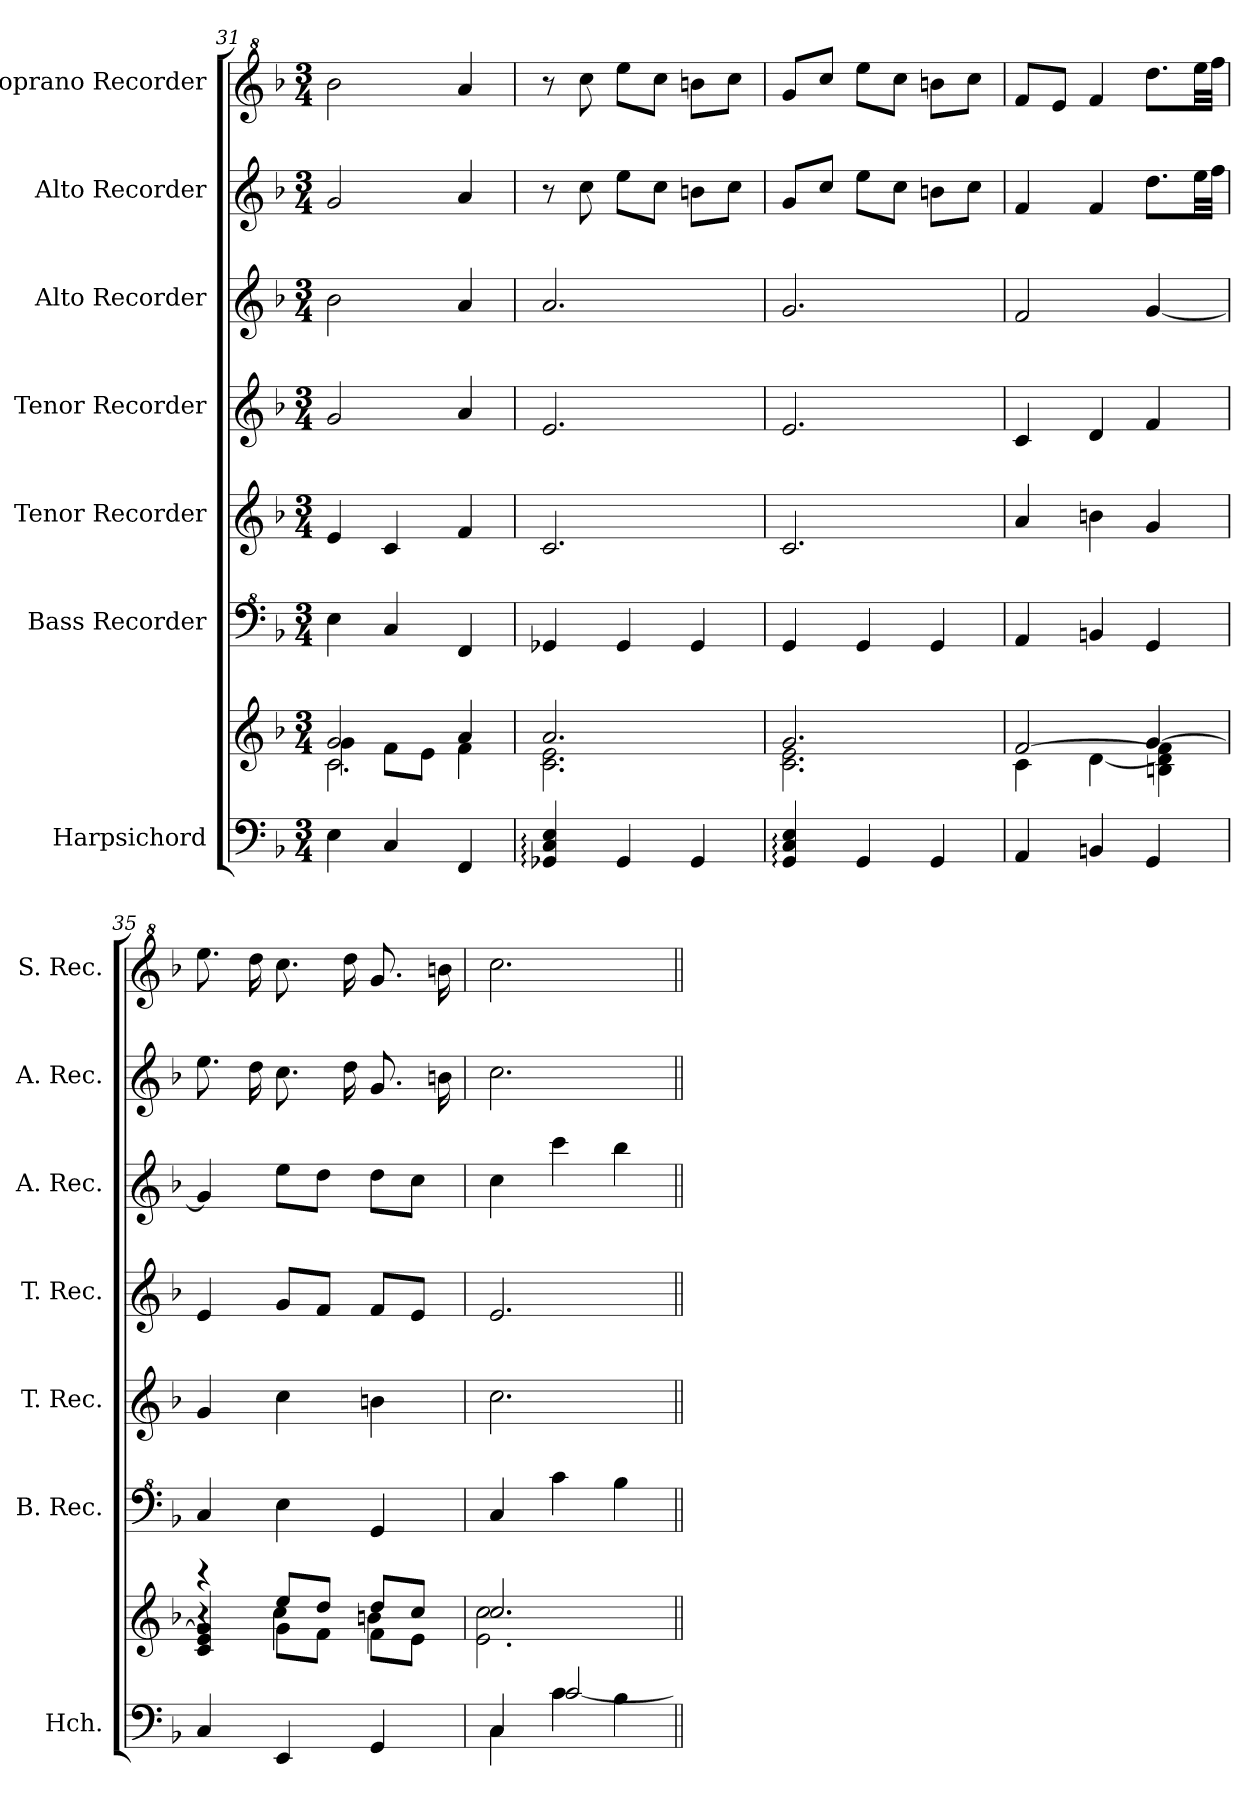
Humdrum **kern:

**kern	**kern	**kern	**kern	**kern	**kern	**kern	**kern
*part7	*part7	*part6	*part5	*part4	*part3	*part2	*part1
*staff8	*staff7	*staff6	*staff5	*staff4	*staff3	*staff2	*staff1
*I"Harpsichord	*	*I"Bass Recorder	*I"Tenor Recorder	*I"Tenor Recorder	*I"Alto Recorder	*I"Alto Recorder	*I"Soprano Recorder
*I'Hch.	*	*I'B. Rec.	*I'T. Rec.	*I'T. Rec.	*I'A. Rec.	*I'A. Rec.	*I'S. Rec.
!!LO:PB:g=z
*clefF4	*clefG2	*clefF^4	*clefG2	*clefG2	*clefG2	*clefG2	*clefG^2
*k[b-]	*k[b-]	*k[b-]	*k[b-]	*k[b-]	*k[b-]	*k[b-]	*k[b-]
*M3/4	*M3/4	*M3/4	*M3/4	*M3/4	*M3/4	*M3/4	*M3/4
=31	=31	=31	=31	=31	=31	=31	=31
*	*^	*	*	*	*	*	*
*	*	*^	*	*	*	*	*	*
4E\	2g/	4g\	2.c\	4e\	4e/	2g/	2b-\	2g/	2bb-\
4C/	.	8f\L	.	4c/	4c/	.	.	.	.
.	.	8e\J	.	.	.	.	.	.	.
4FF/	4a/	4f\	.	4F/	4f/	4a/	4a/	4a/	4aa/
*	*	*v	*v	*	*	*	*	*	*
=32	=32	=32	=32	=32	=32	=32	=32	=32
4GG-X/: 4C/: 4E/:	2.a/	2.c\: 2.e\:	4G-X/	2.c/	2.e/	2.a/	8r	8r
.	.	.	.	.	.	.	8cc\	8ccc\
4GG-/	.	.	4G-/	.	.	.	8ee\L	8eee\L
.	.	.	.	.	.	.	8cc\J	8ccc\J
4GG-/	.	.	4G-/	.	.	.	8bn\L	8bbn\L
.	.	.	.	.	.	.	8cc\J	8ccc\J
=33	=33	=33	=33	=33	=33	=33	=33	=33
4GG/: 4C/: 4E/:	2.g/	2.c\: 2.e\:	4G/	2.c/	2.e/	2.g/	8g/L	8gg/L
.	.	.	.	.	.	.	8cc/J	8ccc/J
4GG/	.	.	4G/	.	.	.	8ee\L	8eee\L
.	.	.	.	.	.	.	8cc\J	8ccc\J
4GG/	.	.	4G/	.	.	.	8bn\L	8bbn\L
.	.	.	.	.	.	.	8cc\J	8ccc\J
=34	=34	=34	=34	=34	=34	=34	=34	=34
4AA/	[2f/	4c\	4A/	4a/	4c/	2f/	4f/	8ff/L
.	.	.	.	.	.	.	.	8ee/J
4BBn/	.	[4d\	4Bn/	4bn\	4d/	.	4f/	4ff/
4GG/	[4g/	4Bn\ 4d\] 4f\]	4G/	4g/	4f/	[4g/	8.dd\L	8.ddd\L
.	.	.	.	.	.	.	32ee\LL	32eee\LL
.	.	.	.	.	.	.	32ff\JJJ	32fff\JJJ
=35	=35	=35	=35	=35	=35	=35	=35	=35
*	*	*^	*	*	*	*	*	*
4C/	4c/ 4e/ 4g/]	4rccc	4r	4c/	4g/	4e/	4g/]	8.ee\	8.eee\
.	.	.	.	.	.	.	.	16dd\	16ddd\
4EE/	8ee/L	8g\L	4cc\	4e\	4cc\	8g/L	8ee\L	8.cc\	8.ccc\
.	8dd/J	8f\J	.	.	.	8f/J	8dd\J	.	.
.	.	.	.	.	.	.	.	16dd\	16ddd\
4GG/	8dd/L	8f\L	4bn\	4G/	4bn\	8f/L	8dd\L	8.g/	8.gg/
.	8cc/J	8e\J	.	.	.	8e/J	8cc\J	.	.
.	.	.	.	.	.	.	.	16bn\	16bbn\
*	*	*v	*v	*	*	*	*	*	*
!!LO:PB:g=z
=36	=36	=36	=36	=36	=36	=36	=36	=36
*^	*	*	*	*	*	*	*	*
4C/	4C\	2.cc/	2.e\ 2.cc\	4c/	2.cc\	2.e/	4cc\	2.cc\	2.ccc\
4c\	[2c/	.	.	4cc\	.	.	4ccc\	.	.
4B-i\	.	.	.	4b-i\	.	.	4bb-i\	.	.
*v	*v	*	*	*	*	*	*	*	*
*	*v	*v	*	*	*	*	*	*
=||	=||	=||	=||	=||	=||	=||	=||
*-	*-	*-	*-	*-	*-	*-	*-
